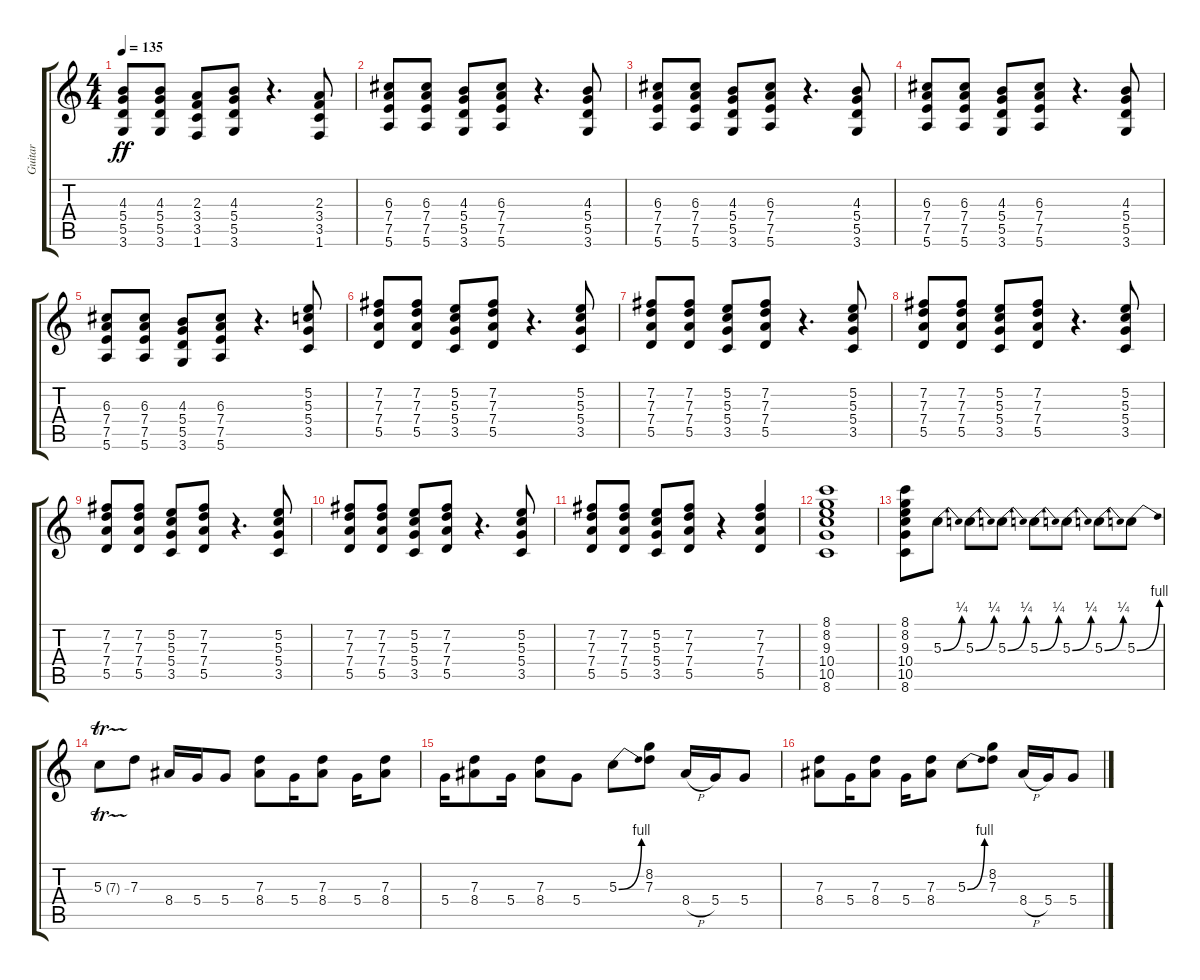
\track ("Guitar" "Guitar") {instrument distortionguitar}
\staff {score tabs}
\tuning (E4 B3 G3 D3 A2 E2) {hide}
\ts (4 4)
\tempo 135
\clef g2
\ks c
(4.3 5.4 5.5 3.6).8{dy ff} (4.3 5.4 5.5 3.6).8 (2.3 3.4 3.5 1.6).8 (4.3 5.4 5.5 3.6).8 r.4{d} (2.3 3.4 3.5 1.6).8 |
(6.3 7.4 7.5 5.6).8 (6.3 7.4 7.5 5.6).8 (4.3 5.4 5.5 3.6).8 (6.3 7.4 7.5 5.6).8 r.4{d} (4.3 5.4 5.5 3.6).8 |
(6.3 7.4 7.5 5.6).8 (6.3 7.4 7.5 5.6).8 (4.3 5.4 5.5 3.6).8 (6.3 7.4 7.5 5.6).8 r.4{d} (4.3 5.4 5.5 3.6).8 |
(6.3 7.4 7.5 5.6).8 (6.3 7.4 7.5 5.6).8 (4.3 5.4 5.5 3.6).8 (6.3 7.4 7.5 5.6).8 r.4{d} (4.3 5.4 5.5 3.6).8 |
(6.3 7.4 7.5 5.6).8 (6.3 7.4 7.5 5.6).8 (4.3 5.4 5.5 3.6).8 (6.3 7.4 7.5 5.6).8 r.4{d} (5.2 5.3 5.4 3.5).8 |
(7.2 7.3 7.4 5.5).8 (7.2 7.3 7.4 5.5).8 (5.2 5.3 5.4 3.5).8 (7.2 7.3 7.4 5.5).8 r.4{d} (5.2 5.3 5.4 3.5).8 |
(7.2 7.3 7.4 5.5).8 (7.2 7.3 7.4 5.5).8 (5.2 5.3 5.4 3.5).8 (7.2 7.3 7.4 5.5).8 r.4{d} (5.2 5.3 5.4 3.5).8 |
(7.2 7.3 7.4 5.5).8 (7.2 7.3 7.4 5.5).8 (5.2 5.3 5.4 3.5).8 (7.2 7.3 7.4 5.5).8 r.4{d} (5.2 5.3 5.4 3.5).8 |
(7.2 7.3 7.4 5.5).8 (7.2 7.3 7.4 5.5).8 (5.2 5.3 5.4 3.5).8 (7.2 7.3 7.4 5.5).8 r.4{d} (5.2 5.3 5.4 3.5).8 |
(7.2 7.3 7.4 5.5).8 (7.2 7.3 7.4 5.5).8 (5.2 5.3 5.4 3.5).8 (7.2 7.3 7.4 5.5).8 r.4{d} (5.2 5.3 5.4 3.5).8 |
(7.2 7.3 7.4 5.5).8 (7.2 7.3 7.4 5.5).8 (5.2 5.3 5.4 3.5).8 (7.2 7.3 7.4 5.5).8 r.4 (7.2 7.3 7.4 5.5).4 |
(8.1 8.2 9.3 10.4 10.5 8.6).1 |
(8.1 8.2 9.3 10.4 10.5 8.6).8 5.3{be (bend 0 0 60 1)}.8 5.3{be (bend 0 0 60 1)}.8 5.3{be (bend 0 0 60 1)}.8 5.3{be (bend 0 0 60 1)}.8 5.3{be (bend 0 0 60 1)}.8 5.3{be (bend 0 0 60 1)}.8 5.3{be (bend 0 0 60 4)}.8 |
5.3{tr (7 32)}.8 7.3.8 8.4.16 5.4.16 5.4.8 (7.3 8.4).8 5.4.16 (7.3 8.4).8 5.4.16 (7.3 8.4).8 |
5.4.16 (7.3 8.4).8 5.4.16 (7.3 8.4).8 5.4.8 5.3{be (bend 0 0 60 4)}.8 (8.2 7.3).8 8.4{h}.16 5.4.16 5.4.8 |
(7.3 8.4).8 5.4.16 (7.3 8.4).8 5.4.16 (7.3 8.4).8 5.3{be (bend 0 0 60 4)}.8 (8.2 7.3).8 8.4{h}.16 5.4.16 5.4.8
